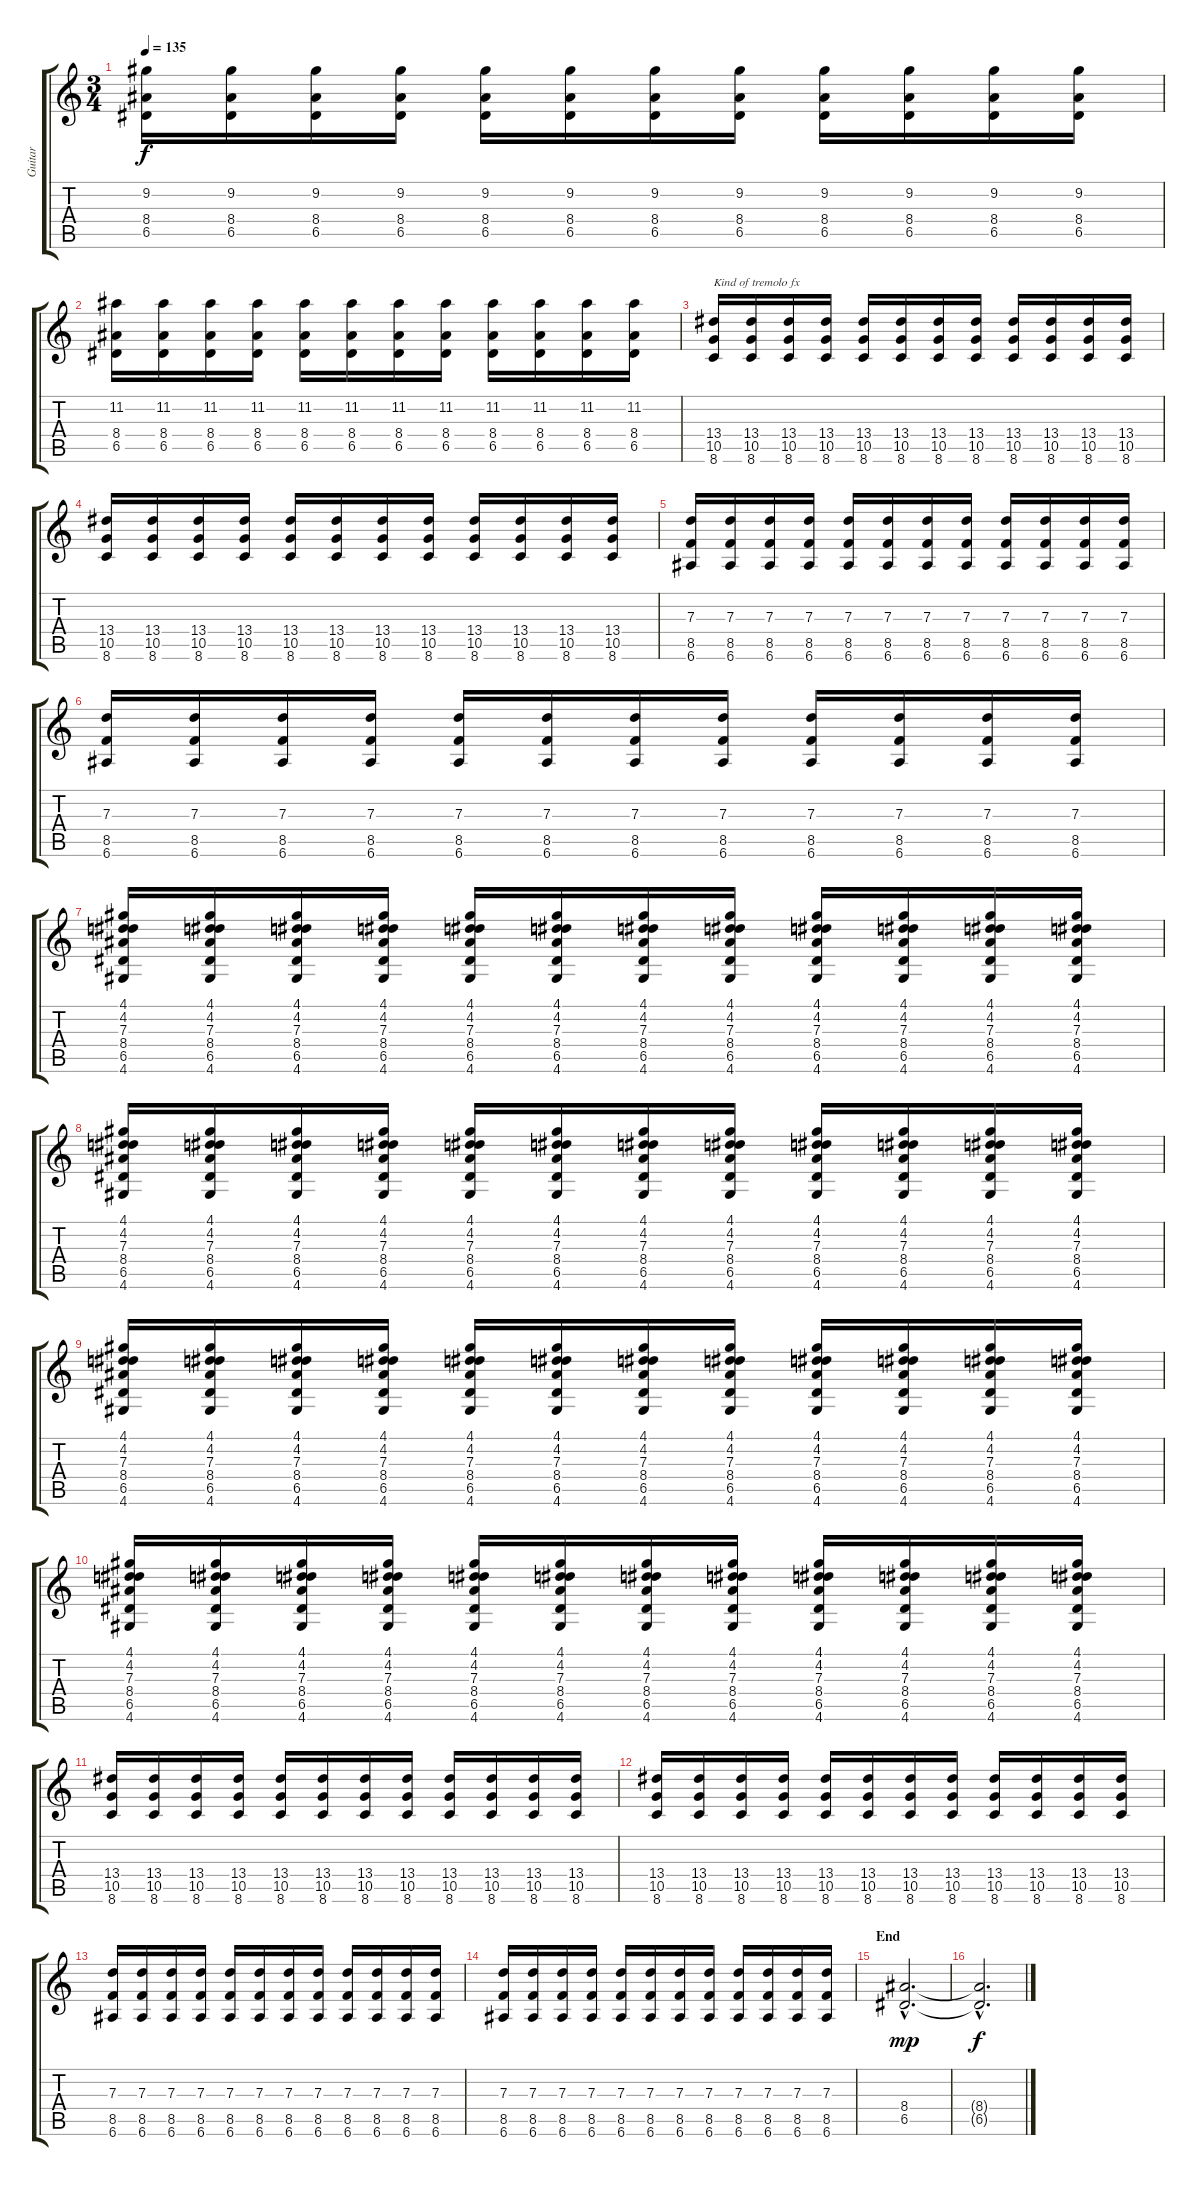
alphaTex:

\track ("Guitar" "Guitar") {instrument electricguitarjazz}
\staff {score tabs}
\tuning (E4 B3 G3 D3 A2 E2) {hide}
\ts (3 4)
\tempo 135
\clef g2
\ks c
(9.2 8.4 6.5).16{dy f volume 16 instrument tremolostrings} (9.2 8.4 6.5).16 (9.2 8.4 6.5).16 (9.2 8.4 6.5).16 (9.2 8.4 6.5).16 (9.2 8.4 6.5).16 (9.2 8.4 6.5).16 (9.2 8.4 6.5).16 (9.2 8.4 6.5).16 (9.2 8.4 6.5).16 (9.2 8.4 6.5).16 (9.2 8.4 6.5).16 |
(11.2 8.4 6.5).16{volume 16 instrument tremolostrings} (11.2 8.4 6.5).16 (11.2 8.4 6.5).16 (11.2 8.4 6.5).16 (11.2 8.4 6.5).16 (11.2 8.4 6.5).16 (11.2 8.4 6.5).16 (11.2 8.4 6.5).16 (11.2 8.4 6.5).16 (11.2 8.4 6.5).16 (11.2 8.4 6.5).16 (11.2 8.4 6.5).16 |
(13.4 10.5 8.6).16{txt "Kind of tremolo fx" volume 16 instrument tremolostrings} (13.4 10.5 8.6).16 (13.4 10.5 8.6).16 (13.4 10.5 8.6).16 (13.4 10.5 8.6).16 (13.4 10.5 8.6).16 (13.4 10.5 8.6).16 (13.4 10.5 8.6).16 (13.4 10.5 8.6).16 (13.4 10.5 8.6).16 (13.4 10.5 8.6).16 (13.4 10.5 8.6).16 |
(13.4 10.5 8.6).16{volume 16 instrument tremolostrings} (13.4 10.5 8.6).16 (13.4 10.5 8.6).16 (13.4 10.5 8.6).16 (13.4 10.5 8.6).16 (13.4 10.5 8.6).16 (13.4 10.5 8.6).16 (13.4 10.5 8.6).16 (13.4 10.5 8.6).16 (13.4 10.5 8.6).16 (13.4 10.5 8.6).16 (13.4 10.5 8.6).16 |
(7.3 8.5 6.6).16{volume 16 instrument tremolostrings} (7.3 8.5 6.6).16 (7.3 8.5 6.6).16 (7.3 8.5 6.6).16 (7.3 8.5 6.6).16 (7.3 8.5 6.6).16 (7.3 8.5 6.6).16 (7.3 8.5 6.6).16 (7.3 8.5 6.6).16 (7.3 8.5 6.6).16 (7.3 8.5 6.6).16 (7.3 8.5 6.6).16 |
(7.3 8.5 6.6).16{volume 16 instrument tremolostrings} (7.3 8.5 6.6).16 (7.3 8.5 6.6).16 (7.3 8.5 6.6).16 (7.3 8.5 6.6).16 (7.3 8.5 6.6).16 (7.3 8.5 6.6).16 (7.3 8.5 6.6).16 (7.3 8.5 6.6).16 (7.3 8.5 6.6).16 (7.3 8.5 6.6).16 (7.3 8.5 6.6).16 |
(4.1 4.2 7.3 8.4 6.5 4.6).16{volume 16 instrument tremolostrings} (4.1 4.2 7.3 8.4 6.5 4.6).16 (4.1 4.2 7.3 8.4 6.5 4.6).16 (4.1 4.2 7.3 8.4 6.5 4.6).16 (4.1 4.2 7.3 8.4 6.5 4.6).16 (4.1 4.2 7.3 8.4 6.5 4.6).16 (4.1 4.2 7.3 8.4 6.5 4.6).16 (4.1 4.2 7.3 8.4 6.5 4.6).16 (4.1 4.2 7.3 8.4 6.5 4.6).16 (4.1 4.2 7.3 8.4 6.5 4.6).16 (4.1 4.2 7.3 8.4 6.5 4.6).16 (4.1 4.2 7.3 8.4 6.5 4.6).16 |
(4.1 4.2 7.3 8.4 6.5 4.6).16{volume 16 instrument tremolostrings} (4.1 4.2 7.3 8.4 6.5 4.6).16 (4.1 4.2 7.3 8.4 6.5 4.6).16 (4.1 4.2 7.3 8.4 6.5 4.6).16 (4.1 4.2 7.3 8.4 6.5 4.6).16 (4.1 4.2 7.3 8.4 6.5 4.6).16 (4.1 4.2 7.3 8.4 6.5 4.6).16 (4.1 4.2 7.3 8.4 6.5 4.6).16 (4.1 4.2 7.3 8.4 6.5 4.6).16 (4.1 4.2 7.3 8.4 6.5 4.6).16 (4.1 4.2 7.3 8.4 6.5 4.6).16 (4.1 4.2 7.3 8.4 6.5 4.6).16 |
(4.1 4.2 7.3 8.4 6.5 4.6).16{volume 16 instrument tremolostrings} (4.1 4.2 7.3 8.4 6.5 4.6).16 (4.1 4.2 7.3 8.4 6.5 4.6).16 (4.1 4.2 7.3 8.4 6.5 4.6).16 (4.1 4.2 7.3 8.4 6.5 4.6).16 (4.1 4.2 7.3 8.4 6.5 4.6).16 (4.1 4.2 7.3 8.4 6.5 4.6).16 (4.1 4.2 7.3 8.4 6.5 4.6).16 (4.1 4.2 7.3 8.4 6.5 4.6).16 (4.1 4.2 7.3 8.4 6.5 4.6).16 (4.1 4.2 7.3 8.4 6.5 4.6).16 (4.1 4.2 7.3 8.4 6.5 4.6).16 |
(4.1 4.2 7.3 8.4 6.5 4.6).16{volume 16 instrument tremolostrings} (4.1 4.2 7.3 8.4 6.5 4.6).16 (4.1 4.2 7.3 8.4 6.5 4.6).16 (4.1 4.2 7.3 8.4 6.5 4.6).16 (4.1 4.2 7.3 8.4 6.5 4.6).16 (4.1 4.2 7.3 8.4 6.5 4.6).16 (4.1 4.2 7.3 8.4 6.5 4.6).16 (4.1 4.2 7.3 8.4 6.5 4.6).16 (4.1 4.2 7.3 8.4 6.5 4.6).16 (4.1 4.2 7.3 8.4 6.5 4.6).16 (4.1 4.2 7.3 8.4 6.5 4.6).16 (4.1 4.2 7.3 8.4 6.5 4.6).16 |
(13.4 10.5 8.6).16{volume 16 instrument tremolostrings} (13.4 10.5 8.6).16 (13.4 10.5 8.6).16 (13.4 10.5 8.6).16 (13.4 10.5 8.6).16 (13.4 10.5 8.6).16 (13.4 10.5 8.6).16 (13.4 10.5 8.6).16 (13.4 10.5 8.6).16 (13.4 10.5 8.6).16 (13.4 10.5 8.6).16 (13.4 10.5 8.6).16 |
(13.4 10.5 8.6).16{volume 16 instrument tremolostrings} (13.4 10.5 8.6).16 (13.4 10.5 8.6).16 (13.4 10.5 8.6).16 (13.4 10.5 8.6).16 (13.4 10.5 8.6).16 (13.4 10.5 8.6).16 (13.4 10.5 8.6).16 (13.4 10.5 8.6).16 (13.4 10.5 8.6).16 (13.4 10.5 8.6).16 (13.4 10.5 8.6).16 |
(7.3 8.5 6.6).16{volume 16 instrument tremolostrings} (7.3 8.5 6.6).16 (7.3 8.5 6.6).16 (7.3 8.5 6.6).16 (7.3 8.5 6.6).16 (7.3 8.5 6.6).16 (7.3 8.5 6.6).16 (7.3 8.5 6.6).16 (7.3 8.5 6.6).16 (7.3 8.5 6.6).16 (7.3 8.5 6.6).16 (7.3 8.5 6.6).16 |
(7.3 8.5 6.6).16{volume 16 instrument tremolostrings} (7.3 8.5 6.6).16 (7.3 8.5 6.6).16 (7.3 8.5 6.6).16 (7.3 8.5 6.6).16 (7.3 8.5 6.6).16 (7.3 8.5 6.6).16 (7.3 8.5 6.6).16 (7.3 8.5 6.6).16 (7.3 8.5 6.6).16 (7.3 8.5 6.6).16 (7.3 8.5 6.6).16 |
\section ("" "End")
(8.4{hac} 6.5{hac}).2{d dy mp} |
(8.4{hac t} 6.5{hac t}).2{d dy f}
